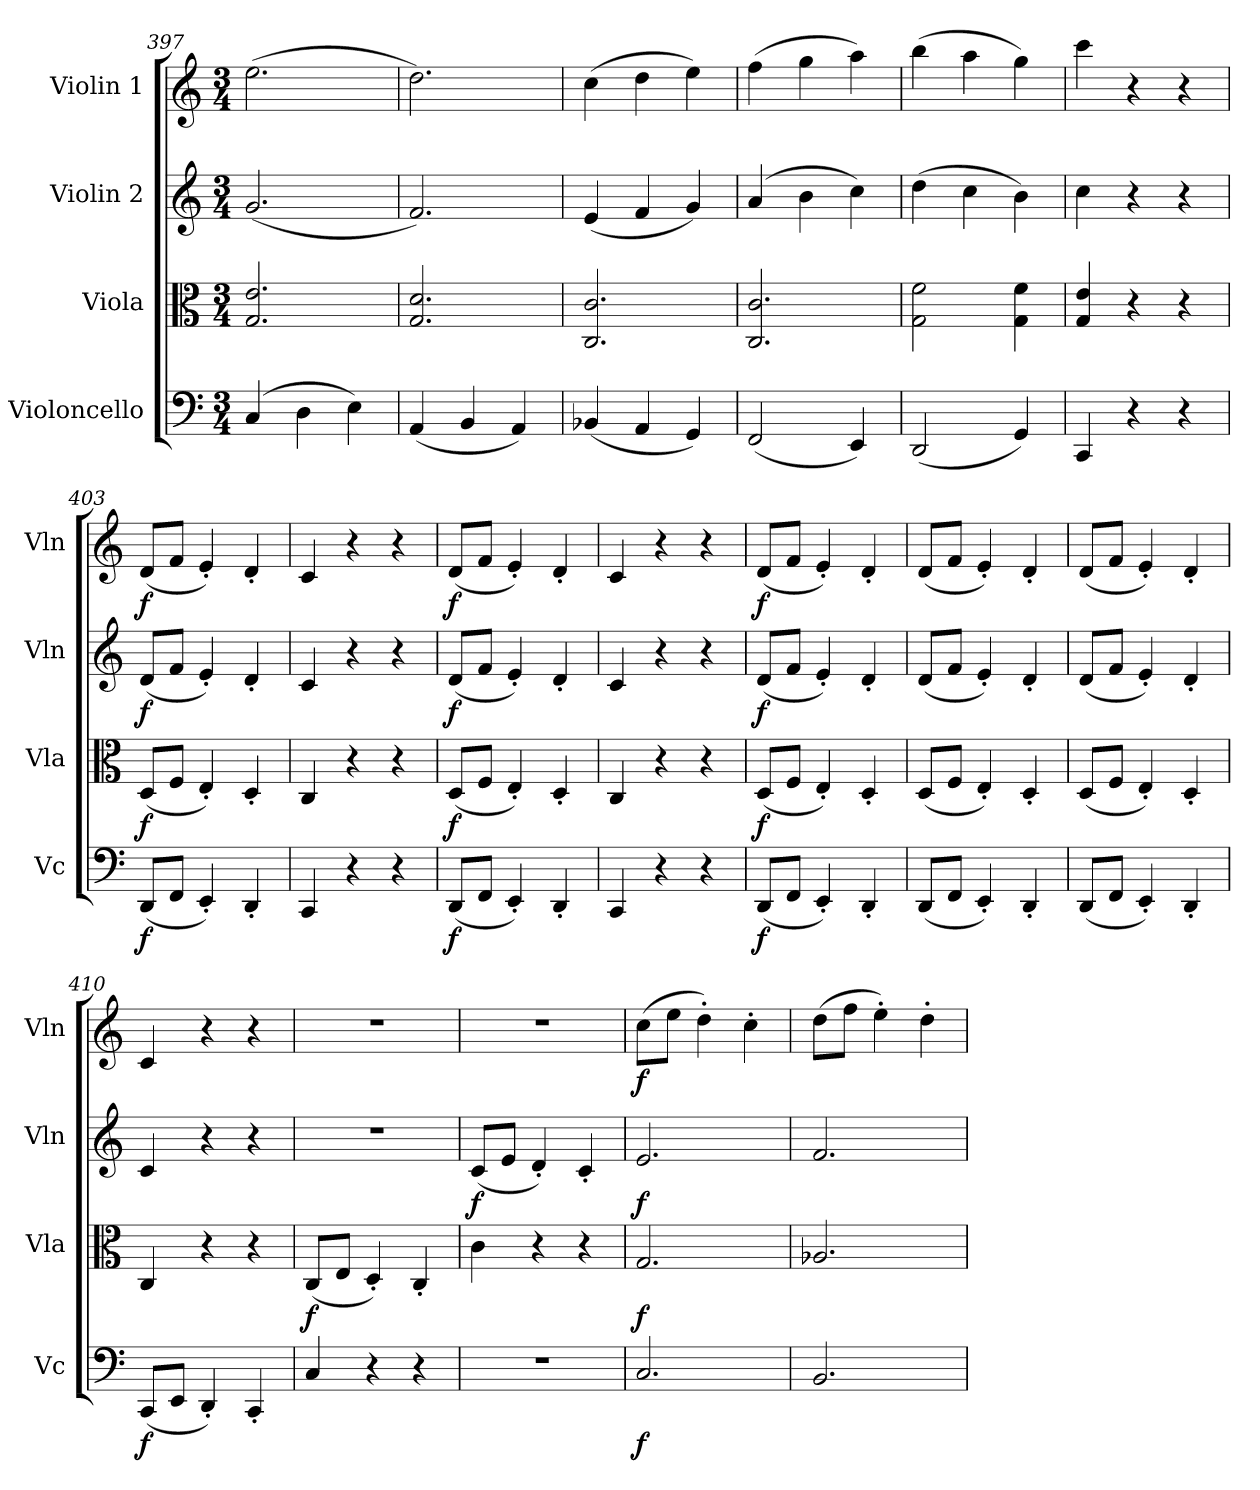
**kern	**dynam	**kern	**dynam	**kern	**dynam	**kern	**dynam
*part4	*part4	*part3	*part3	*part2	*part2	*part1	*part1
*staff4	*staff4	*staff3	*staff3	*staff2	*staff2	*staff1	*staff1
*I"Violoncello	*	*I"Viola	*	*I"Violin 2	*	*I"Violin 1	*
*I'Vc	*	*I'Vla	*	*I'Vln	*	*I'Vln	*
*clefF4	*	*clefC3	*	*clefG2	*	*clefG2	*
*k[]	*	*k[]	*	*k[]	*	*k[]	*
*M3/4	*	*M3/4	*	*M3/4	*	*M3/4	*
=397	=397	=397	=397	=397	=397	=397	=397
(>4C/	.	2.G/ 2.e/	.	(<2.g/	.	(>2.ee\	.
4D\	.	.	.	.	.	.	.
4E\)	.	.	.	.	.	.	.
=398	=398	=398	=398	=398	=398	=398	=398
(<4AA/	.	2.G/ 2.d/	.	2.f/)	.	2.dd\)	.
4BB/	.	.	.	.	.	.	.
4AA/)	.	.	.	.	.	.	.
=399	=399	=399	=399	=399	=399	=399	=399
(<4BB-X/	.	2.C/ 2.c/	.	(<4e/	.	(>4cc\	.
4AA/	.	.	.	4f/	.	4dd\	.
4GG/)	.	.	.	4g/)	.	4ee\)	.
=400	=400	=400	=400	=400	=400	=400	=400
(<2FF/	.	2.C/ 2.c/	.	(>4a/	.	(>4ff\	.
.	.	.	.	4b\	.	4gg\	.
4EE/)	.	.	.	4cc\)	.	4aa\)	.
=401	=401	=401	=401	=401	=401	=401	=401
(<2DD/	.	2G\ 2f\	.	(>4dd\	.	(>4bb\	.
.	.	.	.	4cc\	.	4aa\	.
4GG/)	.	4G\ 4f\	.	4b\)	.	4gg\)	.
!!LO:LB:g=z
=402	=402	=402	=402	=402	=402	=402	=402
4CC/	.	4G/ 4e/	.	4cc\	.	4ccc\	.
4r	.	4r	.	4r	.	4r	.
4r	.	4r	.	4r	.	4r	.
=403	=403	=403	=403	=403	=403	=403	=403
!	!LO:DY:b	!	!LO:DY:b	!	!LO:DY:b	!	!LO:DY:b
(<8DD/L	f	(<8D/L	f	(<8d/L	f	(<8d/L	f
8FF/J	.	8F/J	.	8f/J	.	8f/J	.
4EE'/)	.	4E'/)	.	4e'/)	.	4e'/)	.
4DD'/	.	4D'/	.	4d'/	.	4d'/	.
=404	=404	=404	=404	=404	=404	=404	=404
4CC/	.	4C/	.	4c/	.	4c/	.
4r	.	4r	.	4r	.	4r	.
4r	.	4r	.	4r	.	4r	.
=405	=405	=405	=405	=405	=405	=405	=405
!	!LO:DY:b	!	!LO:DY:b	!	!LO:DY:b	!	!LO:DY:b
(<8DD/L	f	(<8D/L	f	(<8d/L	f	(<8d/L	f
8FF/J	.	8F/J	.	8f/J	.	8f/J	.
4EE'/)	.	4E'/)	.	4e'/)	.	4e'/)	.
4DD'/	.	4D'/	.	4d'/	.	4d'/	.
=406	=406	=406	=406	=406	=406	=406	=406
4CC/	.	4C/	.	4c/	.	4c/	.
4r	.	4r	.	4r	.	4r	.
4r	.	4r	.	4r	.	4r	.
=407	=407	=407	=407	=407	=407	=407	=407
!	!LO:DY:b	!	!LO:DY:b	!	!LO:DY:b	!	!LO:DY:b
(<8DD/L	f	(<8D/L	f	(<8d/L	f	(<8d/L	f
8FF/J	.	8F/J	.	8f/J	.	8f/J	.
4EE'/)	.	4E'/)	.	4e'/)	.	4e'/)	.
4DD'/	.	4D'/	.	4d'/	.	4d'/	.
=408	=408	=408	=408	=408	=408	=408	=408
(<8DD/L	.	(<8D/L	.	(<8d/L	.	(<8d/L	.
8FF/J	.	8F/J	.	8f/J	.	8f/J	.
4EE'/)	.	4E'/)	.	4e'/)	.	4e'/)	.
4DD'/	.	4D'/	.	4d'/	.	4d'/	.
=409	=409	=409	=409	=409	=409	=409	=409
(<8DD/L	.	(<8D/L	.	(<8d/L	.	(<8d/L	.
8FF/J	.	8F/J	.	8f/J	.	8f/J	.
4EE'/)	.	4E'/)	.	4e'/)	.	4e'/)	.
4DD'/	.	4D'/	.	4d'/	.	4d'/	.
!!LO:LB:g=z
=410	=410	=410	=410	=410	=410	=410	=410
!	!LO:DY:b	!	!	!	!	!	!
(<8CC/L	f	4C/	.	4c/	.	4c/	.
8EE/J	.	.	.	.	.	.	.
4DD'/)	.	4r	.	4r	.	4r	.
4CC'/	.	4r	.	4r	.	4r	.
=411	=411	=411	=411	=411	=411	=411	=411
!	!	!	!LO:DY:b	!	!	!	!
4C/	.	(<8C/L	f	2.r	.	2.r	.
.	.	8E/J	.	.	.	.	.
4r	.	4D'/)	.	.	.	.	.
4r	.	4C'/	.	.	.	.	.
=412	=412	=412	=412	=412	=412	=412	=412
!	!	!	!	!	!LO:DY:b	!	!
2.r	.	4c\	.	(<8c/L	f	2.r	.
.	.	.	.	8e/J	.	.	.
.	.	4r	.	4d'/)	.	.	.
.	.	4r	.	4c'/	.	.	.
=413	=413	=413	=413	=413	=413	=413	=413
!	!LO:DY:b	!	!LO:DY:b	!	!LO:DY:b	!	!LO:DY:b
2.C/	f	2.G/	f	2.e/	f	(>8cc\L	f
.	.	.	.	.	.	8ee\J	.
.	.	.	.	.	.	4dd'\)	.
.	.	.	.	.	.	4cc'\	.
=414	=414	=414	=414	=414	=414	=414	=414
2.BB/	.	2.A-X/	.	2.f/	.	(>8dd\L	.
.	.	.	.	.	.	8ff\J	.
.	.	.	.	.	.	4ee'\)	.
.	.	.	.	.	.	4dd'\	.
=	=	=	=	=	=	=	=
*-	*-	*-	*-	*-	*-	*-	*-
